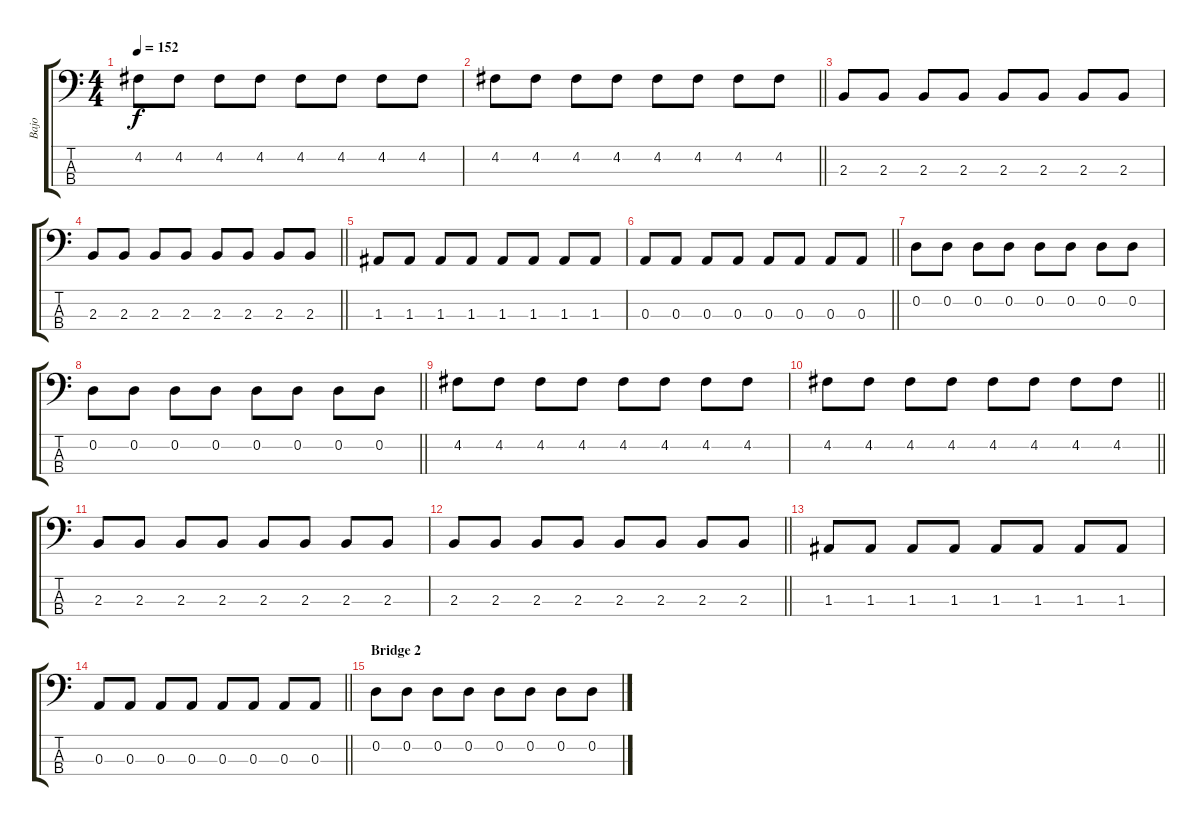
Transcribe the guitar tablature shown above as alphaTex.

\track ("Bajo" "Bajo") {instrument electricbassfinger}
\staff {score tabs}
\tuning (G2 D2 A1 E1) {hide}
\ts (4 4)
\tempo 152
\clef f4
\ks c
4.2.8{dy f} 4.2.8 4.2.8 4.2.8 4.2.8 4.2.8 4.2.8 4.2.8 |
\barLineRight lightlight
4.2.8 4.2.8 4.2.8 4.2.8 4.2.8 4.2.8 4.2.8 4.2.8 |
2.3.8 2.3.8 2.3.8 2.3.8 2.3.8 2.3.8 2.3.8 2.3.8 |
\barLineRight lightlight
2.3.8 2.3.8 2.3.8 2.3.8 2.3.8 2.3.8 2.3.8 2.3.8 |
1.3.8 1.3.8 1.3.8 1.3.8 1.3.8 1.3.8 1.3.8 1.3.8 |
\barLineRight lightlight
0.3.8 0.3.8 0.3.8 0.3.8 0.3.8 0.3.8 0.3.8 0.3.8 |
0.2.8 0.2.8 0.2.8 0.2.8 0.2.8 0.2.8 0.2.8 0.2.8 |
\barLineRight lightlight
0.2.8 0.2.8 0.2.8 0.2.8 0.2.8 0.2.8 0.2.8 0.2.8 |
4.2.8 4.2.8 4.2.8 4.2.8 4.2.8 4.2.8 4.2.8 4.2.8 |
\barLineRight lightlight
4.2.8 4.2.8 4.2.8 4.2.8 4.2.8 4.2.8 4.2.8 4.2.8 |
2.3.8 2.3.8 2.3.8 2.3.8 2.3.8 2.3.8 2.3.8 2.3.8 |
\barLineRight lightlight
2.3.8 2.3.8 2.3.8 2.3.8 2.3.8 2.3.8 2.3.8 2.3.8 |
1.3.8 1.3.8 1.3.8 1.3.8 1.3.8 1.3.8 1.3.8 1.3.8 |
\barLineRight lightlight
0.3.8 0.3.8 0.3.8 0.3.8 0.3.8 0.3.8 0.3.8 0.3.8 |
\section ("" "Bridge 2")
0.2.8 0.2.8 0.2.8 0.2.8 0.2.8 0.2.8 0.2.8 0.2.8
